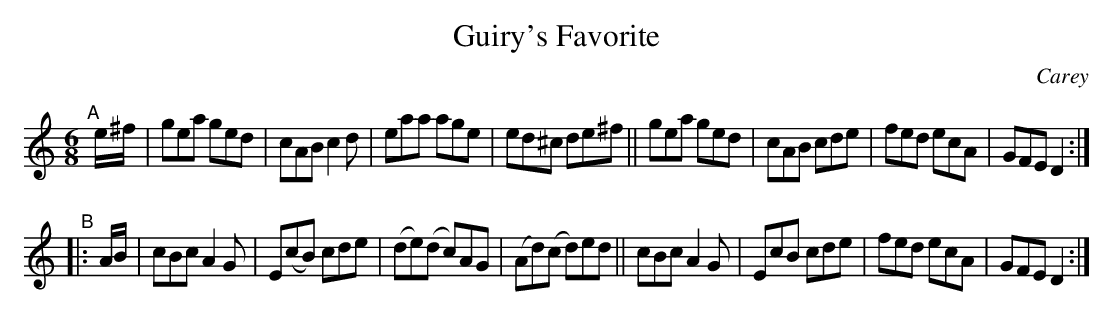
X:1
T: Guiry's Favorite
O: Carey
M: 6/8
L: 1/8
K: C
"^A"[|] e/^f/ |\
gea ged | cAB c2d | eaa age | ed^c de^f ||\
gea ged | cAB cde | fed ecA | GFE  D2  :|
"^B"|: A/B/ |\
cBc A2G | E(cB) cde | (de)(d c)AG | (Ad)(c d)ed ||\
cBc A2G | EcB   cde |  fed   ecA  | GFE    D2  :|
